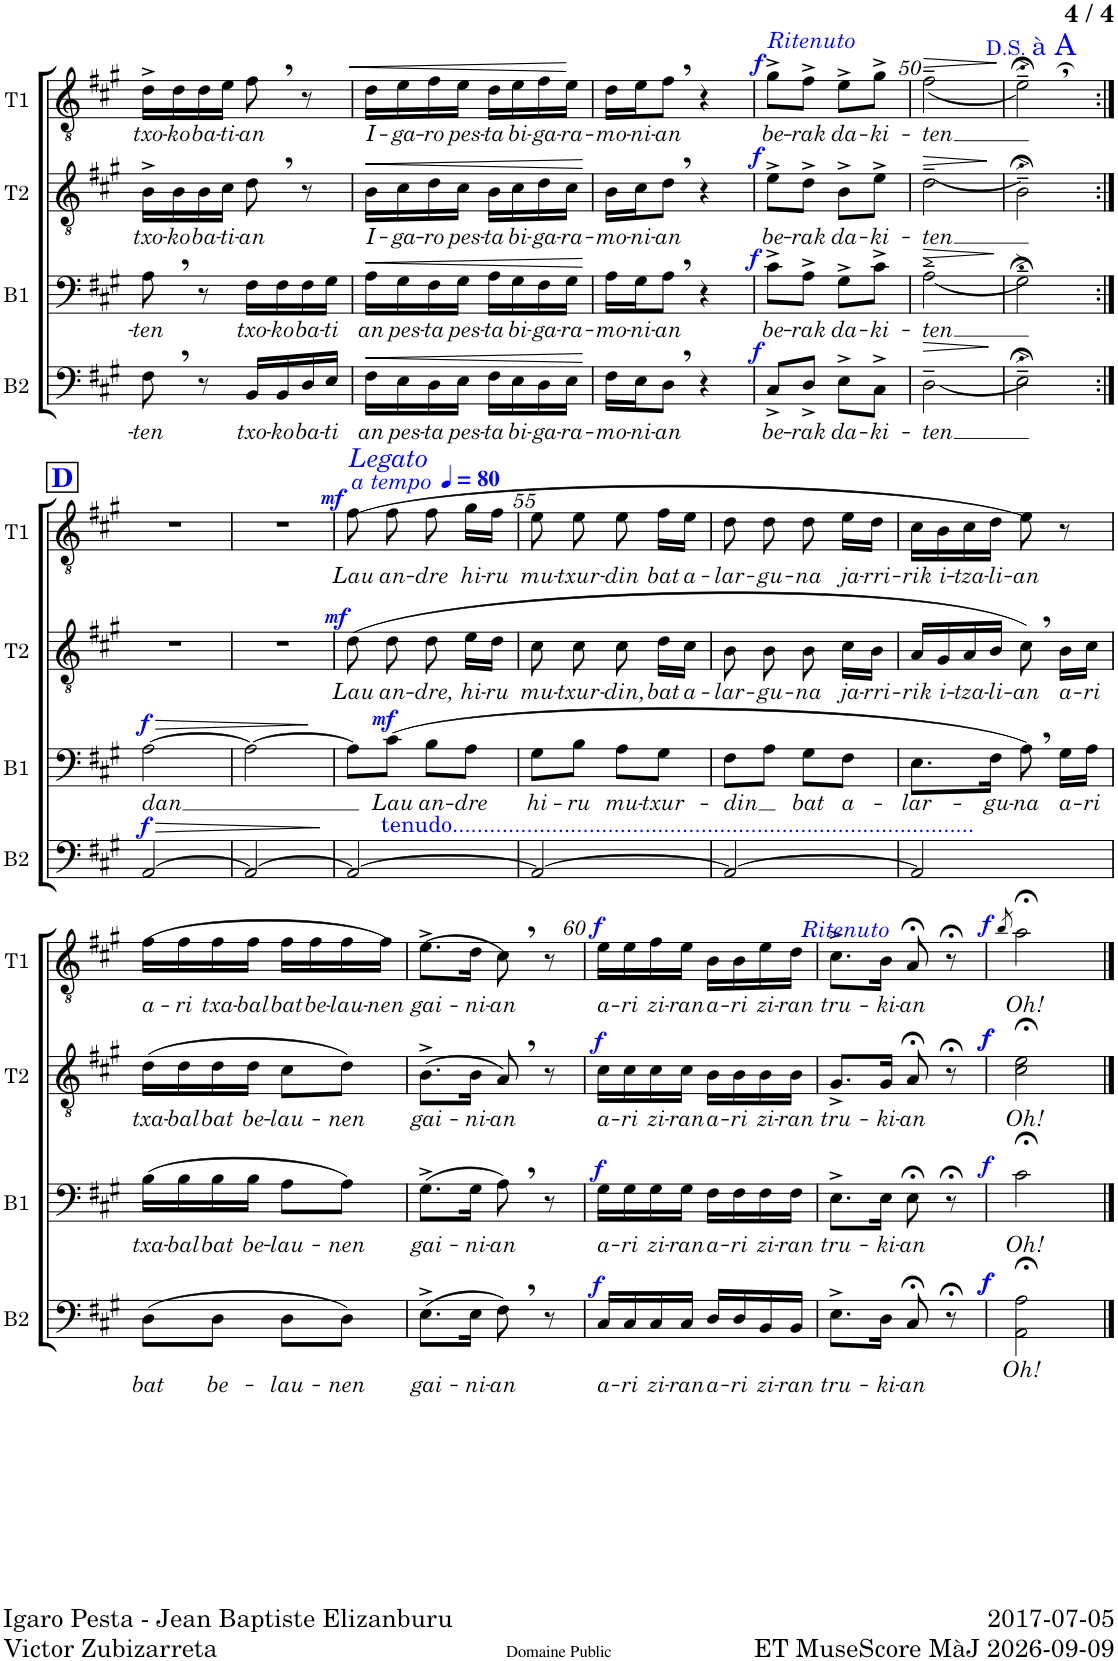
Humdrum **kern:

**kern	**text	**dynam	**kern	**text	**dynam	**kern	**text	**dynam	**kern	**text	**dynam
*part4	*part4	*part4	*part3	*part3	*part3	*part2	*part2	*part2	*part1	*part1	*part1
*staff4	*staff4	*staff4	*staff3	*staff3	*staff3	*staff2	*staff2	*staff2	*staff1	*staff1	*staff1
*I"Basse	*	*	*I"Baryton	*	*	*I"Ténor 2	*	*	*I"Ténor 1	*	*
*I'B2	*	*	*I'B1	*	*	*I'T2	*	*	*I'T1	*	*
!!LO:PB:g=z
*clefF4	*	*	*clefF4	*	*	*clefGv2	*	*	*clefGv2	*	*
*k[f#c#g#]	*	*	*k[f#c#g#]	*	*	*k[f#c#g#]	*	*	*k[f#c#g#]	*	*
*M2/4	*	*	*M2/4	*	*	*M2/4	*	*	*M2/4	*	*
=46	=46	=46	=46	=46	=46	=46	=46	=46	=46	=46	=46
!	!LO:LY:b	!	!	!LO:LY:b	!	!	!LO:LY:b	!	!	!LO:LY:b	!
8F#,\	-ten	.	8A,\	-ten	.	16B^\LL	txo-	.	16d^\LL	txo-	.
!	!	!	!	!	!	!	!LO:LY:b	!	!	!LO:LY:b	!
.	.	.	.	.	.	16B\	-ko	.	16d\	-ko	.
!	!	!	!	!	!	!	!LO:LY:b	!	!	!LO:LY:b	!
8r	.	.	8r	.	.	16B\	ba-	.	16d\	ba-	.
!	!	!	!	!	!	!	!LO:LY:b	!	!	!LO:LY:b	!
.	.	.	.	.	.	16c#\JJ	-ti-	.	16e\JJ	-ti-	.
!	!LO:LY:b	!	!	!LO:LY:b	!	!	!LO:LY:b	!	!	!LO:LY:b	!
16BB/LL	txo-	.	16F#\LL	txo-	.	8d,\	-an	.	8f#,\	-an	.
!	!LO:LY:b	!	!	!LO:LY:b	!	!	!	!	!	!	!
16BB/	-ko	.	16F#\	-ko	.	.	.	.	.	.	.
!	!LO:LY:b	!	!	!LO:LY:b	!	!	!	!	!	!	!
16D/	ba-	.	16F#\	ba-	.	8r	.	.	8r	.	.
!	!LO:LY:b	!	!	!LO:LY:b	!	!	!	!	!	!	!
16E/JJ	-ti	.	16G#\JJ	-ti	.	.	.	.	.	.	.
=47	=47	=47	=47	=47	=47	=47	=47	=47	=47	=47	=47
!	!LO:LY:b	!LO:HP:b	!	!LO:LY:b	!LO:HP:b	!	!LO:LY:b	!LO:HP:b	!	!LO:LY:b	!LO:HP:b
16F#\LL	-an	<	16A\LL	-an	<	16B\LL	I-	<	16d\LL	I-	<
!	!LO:LY:b	!	!	!LO:LY:b	!	!	!LO:LY:b	!	!	!LO:LY:b	!
16E\	pes-	.	16G#\	pes-	.	16c#\	-ga-	.	16e\	-ga-	.
!	!LO:LY:b	!	!	!LO:LY:b	!	!	!LO:LY:b	!	!	!LO:LY:b	!
16D\	-ta	.	16F#\	-ta	.	16d\	-ro	.	16f#\	-ro	.
!	!LO:LY:b	!	!	!LO:LY:b	!	!	!LO:LY:b	!	!	!LO:LY:b	!
16E\JJ	pes-	.	16G#\JJ	pes-	.	16c#\JJ	pes-	.	16e\JJ	pes-	.
!	!LO:LY:b	!	!	!LO:LY:b	!	!	!LO:LY:b	!	!	!LO:LY:b	!
16F#\LL	-ta	.	16A\LL	-ta	.	16B\LL	-ta	.	16d\LL	-ta	.
!	!LO:LY:b	!	!	!LO:LY:b	!	!	!LO:LY:b	!	!	!LO:LY:b	!
16E\	bi-	.	16G#\	bi-	.	16c#\	bi-	.	16e\	bi-	.
!	!LO:LY:b	!	!	!LO:LY:b	!	!	!LO:LY:b	!	!	!LO:LY:b	!
16D\	-ga-	.	16F#\	-ga-	.	16d\	-ga-	.	16f#\	-ga-	.
!	!LO:LY:b	!	!	!LO:LY:b	!	!	!LO:LY:b	!	!	!LO:LY:b	!
16E\JJ	-ra-	.	16G#\JJ	-ra-	.	16c#\JJ	-ra-	.	16e\JJ	-ra-	.
.	.	[	.	.	[	.	.	[	.	.	[
=48	=48	=48	=48	=48	=48	=48	=48	=48	=48	=48	=48
!	!LO:LY:b	!	!	!LO:LY:b	!	!	!LO:LY:b	!	!	!LO:LY:b	!
16F#\LL	-mo-	.	16A\LL	-mo-	.	16B\LL	-mo-	.	16d\LL	-mo-	.
!	!LO:LY:b	!	!	!LO:LY:b	!	!	!LO:LY:b	!	!	!LO:LY:b	!
16E\J	-ni-	.	16G#\J	-ni-	.	16c#\J	-ni-	.	16e\J	-ni-	.
!	!LO:LY:b	!	!	!LO:LY:b	!	!	!LO:LY:b	!	!	!LO:LY:b	!
8D,\J	-an	.	8A,\J	-an	.	8d,\J	-an	.	8f#,\J	-an	.
4r	.	.	4r	.	.	4r	.	.	4r	.	.
=49	=49	=49	=49	=49	=49	=49	=49	=49	=49	=49	=49
!	!	!	!	!	!	!	!	!	!LO:TX:a:i:color=#0000FF:t=Ritenuto	!	!
!	!LO:LY:b	!LO:DY:a	!	!LO:LY:b	!LO:DY:a	!	!LO:LY:b	!LO:DY:a	!	!LO:LY:b	!LO:DY:a
8C#^/L	be-	f	8c#^\L	be-	f	8e^\L	be-	f	8g#^\L	be-	f
!	!LO:LY:b	!	!	!LO:LY:b	!	!	!LO:LY:b	!	!	!LO:LY:b	!
8D^/J	-rak	.	8A^\J	-rak	.	8d^\J	-rak	.	8f#^\J	-rak	.
!	!LO:LY:b	!	!	!LO:LY:b	!	!	!LO:LY:b	!	!	!LO:LY:b	!
8E^\L	da-	.	8G#^\L	da-	.	8B^\L	da-	.	8e^\L	da-	.
!	!LO:LY:b	!	!	!LO:LY:b	!	!	!LO:LY:b	!	!	!LO:LY:b	!
8C#^\J	-ki-	.	8c#^\J	-ki-	.	8e^\J	-ki-	.	8g#^\J	-ki-	.
=50	=50	=50	=50	=50	=50	=50	=50	=50	=50	=50	=50
!	!LO:LY:b	!LO:HP:b	!	!LO:LY:b	!LO:HP:b	!	!LO:LY:b	!LO:HP:b	!	!LO:LY:b	!LO:HP:b
(<2D~\	-ten	>	(<2A~\	-ten	>	(<2d~\	-ten	>	(<2f#~\	-ten	>
.	.	]	.	.	]	.	.	]	.	.	]
=51	=51	=51	=51	=51	=51	=51	=51	=51	=51	=51	=51
!	!	!	!	!	!LO:HP:b	!	!	!	!	!	!
2E;<~>\)	.	.	2G#;<~>\)	.	>	2B;<~>\)	.	.	2e;<~,>\)	.	.
.	.	.	.	.	]	.	.	.	.	.	.
!!LO:LB:g=z
=52:|!	=52:|!	=52:|!	=52:|!	=52:|!	=52:|!	=52:|!	=52:|!	=52:|!	=52:|!	=52:|!	=52:|!
!!LO:REH:place=s1:a:B:cj:color=#0000FF:fs=14:t=D
!	!	!LO:HP:b	!	!LO:LY:b	!LO:HP:b	!	!	!	!	!	!
!	!	!LO:DY:n=1:a	!	!	!LO:DY:n=1:a	!	!	!	!	!	!
[>2AA/	.	> f	[2A\	dan	> f	2r	.	.	2r	.	.
=53	=53	=53	=53	=53	=53	=53	=53	=53	=53	=53	=53
2AA/_	.	.	2A\_	.	.	2r	.	.	2r	.	.
.	.	.	.	.	]	.	.	.	.	.	.
=54	=54	=54	=54	=54	=54	=54	=54	=54	=54	=54	=54
!	!	!	!	!	!	!	!	!	!LO:TX:a:i:color=#0000FF:t=a tempo	!	!
!	!	!	!	!	!	!	!	!	!LO:TX:a:i:color=#0000FF:t=Legato	!	!
!LO:TX:a:color=#0000FF:t=tenudo....................................................................................	!	!	!	!	!	!	!	!	!	!	!
!	!	!	!	!	!	!	!LO:LY:b	!LO:DY:a	!	!LO:LY:b	!LO:DY:a
2AA/_	.	.	8A\L]	.	.	(8d\	Lau	mf	(8f#\	Lau	mf
!	!	!	!	!LO:LY:b	!LO:DY:a	!	!LO:LY:b	!	!	!LO:LY:b	!
.	.	.	(8c#\J	Lau	mf	8d\	an-	.	8f#\	an-	.
*	*	*	*	*	*	*	*	*	*MM80	*	*
!	!	!	!	!LO:LY:b	!	!	!LO:LY:b	!	!	!LO:LY:b	!
.	.	.	8B\L	an-	.	8d\	-dre,	.	8f#\	-dre	.
!	!	!	!	!LO:LY:b	!	!	!LO:LY:b	!	!	!LO:LY:b	!
.	.	.	8A\J	-dre	.	16e\LL	hi-	.	16g#\LL	hi-	.
!	!	!	!	!	!	!	!LO:LY:b	!	!	!LO:LY:b	!
.	.	.	.	.	.	16d\JJ	-ru	.	16f#\JJ	-ru	.
.	.	]	.	.	.	.	.	.	.	.	.
=55	=55	=55	=55	=55	=55	=55	=55	=55	=55	=55	=55
!	!	!	!	!LO:LY:b	!	!	!LO:LY:b	!	!	!LO:LY:b	!
2AA/_	.	.	8G#\L	hi-	.	8c#\	mu-	.	8e\	mu-	.
!	!	!	!	!LO:LY:b	!	!	!LO:LY:b	!	!	!LO:LY:b	!
.	.	.	8B\J	-ru	.	8c#\	-txur-	.	8e\	-txur-	.
!	!	!	!	!LO:LY:b	!	!	!LO:LY:b	!	!	!LO:LY:b	!
.	.	.	8A\L	mu-	.	8c#\	-din,	.	8e\	-din	.
!	!	!	!	!LO:LY:b	!	!	!LO:LY:b	!	!	!LO:LY:b	!
.	.	.	8G#\J	-txur-	.	16d\LL	bat	.	16f#\LL	bat	.
!	!	!	!	!	!	!	!LO:LY:b	!	!	!LO:LY:b	!
.	.	.	.	.	.	16c#\JJ	a-	.	16e\JJ	a-	.
=56	=56	=56	=56	=56	=56	=56	=56	=56	=56	=56	=56
!	!	!	!	!LO:LY:b	!	!	!LO:LY:b	!	!	!LO:LY:b	!
2AA/_	.	.	8F#\L	-din	.	8B\	-lar-	.	8d\	-lar-	.
!	!	!	!	!	!	!	!LO:LY:b	!	!	!LO:LY:b	!
.	.	.	8A\J	.	.	8B\	-gu-	.	8d\	-gu-	.
!	!	!	!	!LO:LY:b	!	!	!LO:LY:b	!	!	!LO:LY:b	!
.	.	.	8G#\L	bat	.	8B\	-na	.	8d\	-na	.
!	!	!	!	!LO:LY:b	!	!	!LO:LY:b	!	!	!LO:LY:b	!
.	.	.	8F#\J	a-	.	16c#\LL	ja-	.	16e\LL	ja-	.
!	!	!	!	!	!	!	!LO:LY:b	!	!	!LO:LY:b	!
.	.	.	.	.	.	16B\JJ	-rri-	.	16d\JJ	-rri-	.
=57	=57	=57	=57	=57	=57	=57	=57	=57	=57	=57	=57
!	!	!	!	!LO:LY:b	!	!	!LO:LY:b	!	!	!LO:LY:b	!
2AA/]	.	.	8.E\L	-lar-	.	16A/LL	-rik	.	16c#\LL	-rik	.
!	!	!	!	!	!	!	!LO:LY:b	!	!	!LO:LY:b	!
.	.	.	.	.	.	16G#/	i-	.	16B\	i-	.
!	!	!	!	!	!	!	!LO:LY:b	!	!	!LO:LY:b	!
.	.	.	.	.	.	16A/	-tza-	.	16c#\	-tza-	.
!	!	!	!	!LO:LY:b	!	!	!LO:LY:b	!	!	!LO:LY:b	!
.	.	.	16F#\Jk	-gu-	.	16B/JJ	-li-	.	16d\JJ	-li-	.
!	!	!	!	!LO:LY:b	!	!	!LO:LY:b	!	!	!LO:LY:b	!
.	.	.	8A,\)	-na	.	8c#,\)	-an	.	8e\)	-an	.
!	!	!	!	!LO:LY:b	!	!	!LO:LY:b	!	!	!	!
.	.	.	16G#\LL	a-	.	16B\LL	a-	.	8r	.	.
!	!	!	!	!LO:LY:b	!	!	!LO:LY:b	!	!	!	!
.	.	.	16A\JJ	-ri	.	16c#\JJ	-ri	.	.	.	.
!!LO:LB:g=z
=58	=58	=58	=58	=58	=58	=58	=58	=58	=58	=58	=58
!	!LO:LY:b	!	!	!LO:LY:b	!	!	!LO:LY:b	!	!	!LO:LY:b	!
(8D\L	bat	.	(16B\LL	txa-	.	(16d\LL	txa-	.	(16f#\LL	-a-	.
!	!	!	!	!LO:LY:b	!	!	!LO:LY:b	!	!	!LO:LY:b	!
.	.	.	16B\	-bal	.	16d\	-bal	.	16f#\	-ri	.
!	!LO:LY:b	!	!	!LO:LY:b	!	!	!LO:LY:b	!	!	!LO:LY:b	!
8D\J	be-	.	16B\	bat	.	16d\	bat	.	16f#\	txa-	.
!	!	!	!	!LO:LY:b	!	!	!LO:LY:b	!	!	!LO:LY:b	!
.	.	.	16B\JJ	be-	.	16d\JJ	be-	.	16f#\JJ	-bal	.
!	!LO:LY:b	!	!	!LO:LY:b	!	!	!LO:LY:b	!	!	!LO:LY:b	!
8D\L	-lau-	.	8A\L	-lau-	.	8c#\L	-lau-	.	16f#\LL	bat	.
!	!	!	!	!	!	!	!	!	!	!LO:LY:b	!
.	.	.	.	.	.	.	.	.	16f#\	be-	.
!	!LO:LY:b	!	!	!LO:LY:b	!	!	!LO:LY:b	!	!	!LO:LY:b	!
8D\J)	-nen	.	8A\J)	-nen	.	8d\J)	-nen	.	16f#\	-lau-	.
!	!	!	!	!	!	!	!	!	!	!LO:LY:b	!
.	.	.	.	.	.	.	.	.	16f#\JJ)	-nen	.
=59	=59	=59	=59	=59	=59	=59	=59	=59	=59	=59	=59
!	!LO:LY:b	!	!	!LO:LY:b	!	!	!LO:LY:b	!	!	!LO:LY:b	!
(8.E^\L	gai-	.	(8.G#^\L	gai-	.	(8.B^\L	gai-	.	(8.e^\L	gai-	.
!	!LO:LY:b	!	!	!LO:LY:b	!	!	!LO:LY:b	!	!	!LO:LY:b	!
16E\Jk	-ni-	.	16G#\Jk	-ni-	.	16B\Jk	-ni-	.	16d\Jk	-ni-	.
!	!LO:LY:b	!	!	!LO:LY:b	!	!	!LO:LY:b	!	!	!LO:LY:b	!
8F#,\)	-an	.	8A,\)	-an	.	8A,/)	-an	.	8c#,\)	-an	.
8r	.	.	8r	.	.	8r	.	.	8r	.	.
=60	=60	=60	=60	=60	=60	=60	=60	=60	=60	=60	=60
!	!LO:LY:b	!LO:DY:a	!	!LO:LY:b	!LO:DY:a	!	!LO:LY:b	!LO:DY:a	!	!LO:LY:b	!LO:DY:a
16C#/LL	-a-	f	16G#\LL	-a-	f	16c#\LL	-a-	f	16e\LL	-a-	f
!	!LO:LY:b	!	!	!LO:LY:b	!	!	!LO:LY:b	!	!	!LO:LY:b	!
16C#/	-ri	.	16G#\	-ri	.	16c#\	-ri	.	16e\	-ri	.
!	!LO:LY:b	!	!	!LO:LY:b	!	!	!LO:LY:b	!	!	!LO:LY:b	!
16C#/	zi-	.	16G#\	zi-	.	16c#\	zi-	.	16f#\	zi-	.
!	!LO:LY:b	!	!	!LO:LY:b	!	!	!LO:LY:b	!	!	!LO:LY:b	!
16C#/JJ	-ran	.	16G#\JJ	-ran	.	16c#\JJ	-ran	.	16e\JJ	-ran	.
!	!LO:LY:b	!	!	!LO:LY:b	!	!	!LO:LY:b	!	!	!LO:LY:b	!
16D/LL	a-	.	16F#\LL	a-	.	16B\LL	a-	.	16B\LL	a-	.
!	!LO:LY:b	!	!	!LO:LY:b	!	!	!LO:LY:b	!	!	!LO:LY:b	!
16D/	-ri	.	16F#\	-ri	.	16B\	-ri	.	16B\	-ri	.
!	!LO:LY:b	!	!	!LO:LY:b	!	!	!LO:LY:b	!	!	!LO:LY:b	!
16BB/	zi-	.	16F#\	zi-	.	16B\	zi-	.	16e\	zi-	.
!	!	!	!	!	!	!	!	!	!LO:TX:b:i:color=#0000FF:t=Ritenuto	!	!
!	!LO:LY:b	!	!	!LO:LY:b	!	!	!LO:LY:b	!	!	!LO:LY:b	!
16BB/JJ	-ran	.	16F#\JJ	-ran	.	16B\JJ	-ran	.	16d\JJ	-ran	.
=61	=61	=61	=61	=61	=61	=61	=61	=61	=61	=61	=61
!	!LO:LY:b	!	!	!LO:LY:b	!	!	!LO:LY:b	!	!	!LO:LY:b	!
8.E^\L	tru-	.	8.E^\L	tru-	.	8.G#^/L	tru-	.	8.c#^\L	tru-	.
!	!LO:LY:b	!	!	!LO:LY:b	!	!	!LO:LY:b	!	!	!LO:LY:b	!
16D\Jk	-ki-	.	16E\Jk	-ki-	.	16G#/Jk	-ki-	.	16B\Jk	-ki-	.
!	!LO:LY:b	!	!	!LO:LY:b	!	!	!LO:LY:b	!	!	!LO:LY:b	!
8C#;</	-an	.	8E;<\	-an	.	8A;</	-an	.	8A;</	-an	.
8r;<	.	.	8r;<	.	.	8r;<	.	.	8r;<	.	.
=62	=62	=62	=62	=62	=62	=62	=62	=62	=62	=62	=62
.	.	.	.	.	.	.	.	.	8qb/	.	.
!	!LO:LY:b	!LO:DY:a	!	!LO:LY:b	!	!	!LO:LY:b	!	!	!LO:LY:b	!
!	!	!LO:DY:n=1:a	!	!	!LO:DY:a	!	!	!LO:DY:a	!	!	!
!	!	!	!	!	!	!	!	!LO:DY:n=1:a	!	!	!LO:DY:a
2AA\;< 2A\;<	Oh!	f f	2c#;<\	Oh!	f	2c#\;< 2e\;<	Oh!	f f	2a;<\	-Oh!	f
==	==	==	==	==	==	==	==	==	==	==	==
*-	*-	*-	*-	*-	*-	*-	*-	*-	*-	*-	*-
